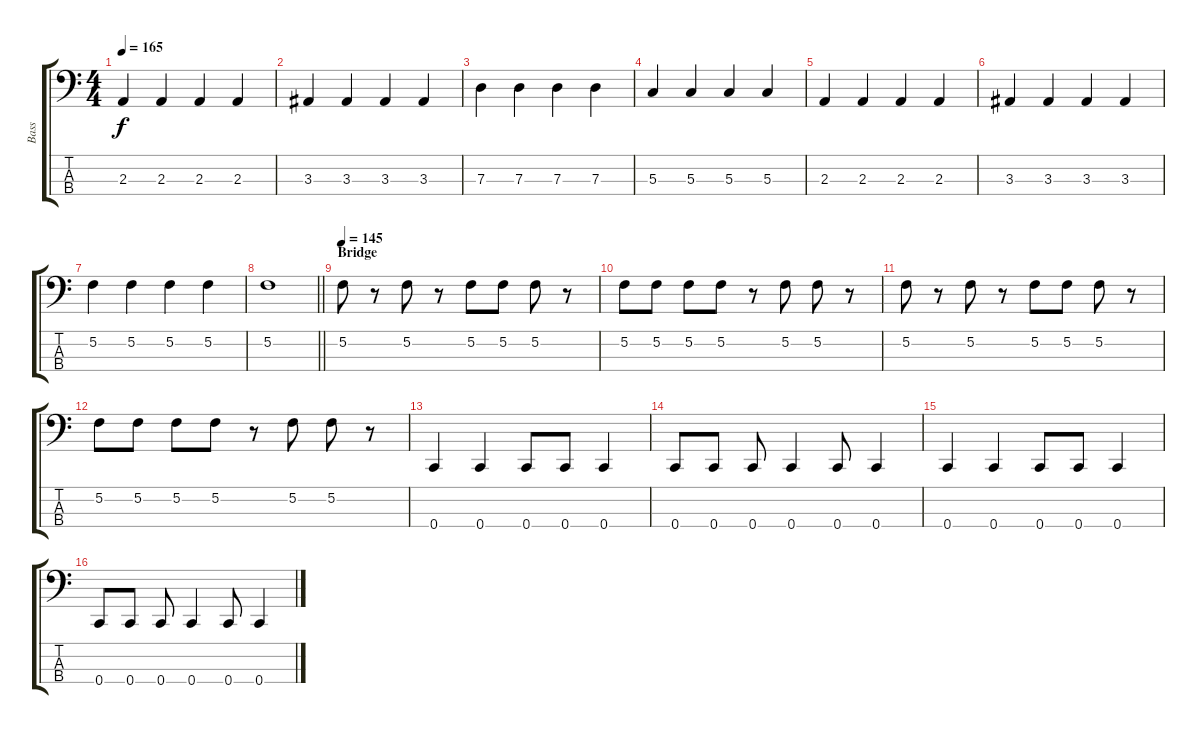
\track ("Bass" "Bass") {instrument slapbass2}
\staff {score tabs}
\tuning (F2 C2 G1 C1) {hide}
\ts (4 4)
\tempo 165
\clef f4
\ks c
2.3.4{dy f} 2.3.4 2.3.4 2.3.4 |
3.3.4 3.3.4 3.3.4 3.3.4 |
7.3.4 7.3.4 7.3.4 7.3.4 |
5.3.4 5.3.4 5.3.4 5.3.4 |
2.3.4 2.3.4 2.3.4 2.3.4 |
3.3.4 3.3.4 3.3.4 3.3.4 |
5.2.4 5.2.4 5.2.4 5.2.4 |
\barLineRight lightlight
5.2.1 |
\section ("" "Bridge")
\tempo 145
5.2.8{volume 6} r.8 5.2.8 r.8 5.2.8 5.2.8 5.2.8 r.8 |
5.2.8{volume 15} 5.2.8 5.2.8 5.2.8 r.8 5.2.8 5.2.8 r.8 |
5.2.8 r.8 5.2.8 r.8 5.2.8 5.2.8 5.2.8 r.8 |
5.2.8 5.2.8 5.2.8 5.2.8 r.8 5.2.8 5.2.8 r.8 |
0.4.4 0.4.4 0.4.8 0.4.8 0.4.4 |
0.4.8 0.4.8 0.4.8 0.4.4 0.4.8 0.4.4 |
0.4.4 0.4.4 0.4.8 0.4.8 0.4.4 |
0.4.8 0.4.8 0.4.8 0.4.4 0.4.8 0.4.4
